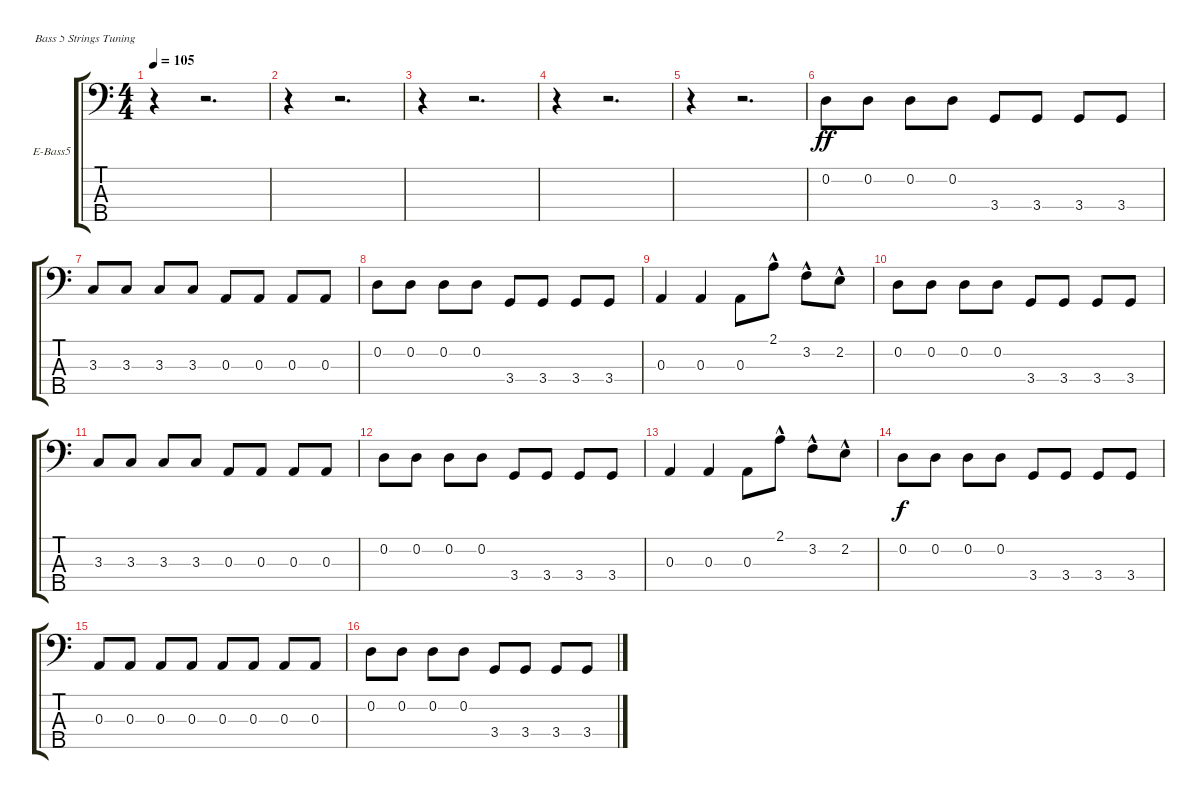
\bracketExtendMode groupsimilarinstruments
\firstSystemTrackNameOrientation horizontal
\otherSystemsTrackNameOrientation horizontal
\track ("Bass guitar" "E-Bass5") {instrument slapbass1}
\staff {score tabs}
\tuning (G2 D2 A1 E1 B0)
\ts (4 4)
\tempo 105
\clef f4
\ks c
r.4{dy ff} r.2{d} |
r.4 r.2{d} |
r.4 r.2{d} |
r.4 r.2{d} |
r.4 r.2{d} |
0.2.8 0.2.8 0.2.8 0.2.8 3.4.8 3.4.8 3.4.8 3.4.8 |
3.3.8 3.3.8 3.3.8 3.3.8 0.3.8 0.3.8 0.3.8 0.3.8 |
0.2.8 0.2.8 0.2.8 0.2.8 3.4.8 3.4.8 3.4.8 3.4.8 |
0.3.4 0.3.4 0.3.8 2.1{hac}.8 3.2{hac}.8 2.2{hac}.8 |
0.2.8 0.2.8 0.2.8 0.2.8 3.4.8 3.4.8 3.4.8 3.4.8 |
3.3.8 3.3.8 3.3.8 3.3.8 0.3.8 0.3.8 0.3.8 0.3.8 |
0.2.8 0.2.8 0.2.8 0.2.8 3.4.8 3.4.8 3.4.8 3.4.8 |
0.3.4 0.3.4 0.3.8 2.1{hac}.8 3.2{hac}.8 2.2{hac}.8 |
0.2.8{dy f} 0.2.8 0.2.8 0.2.8 3.4.8 3.4.8 3.4.8 3.4.8 |
0.3.8 0.3.8 0.3.8 0.3.8 0.3.8 0.3.8 0.3.8 0.3.8 |
0.2.8 0.2.8 0.2.8 0.2.8 3.4.8 3.4.8 3.4.8 3.4.8
